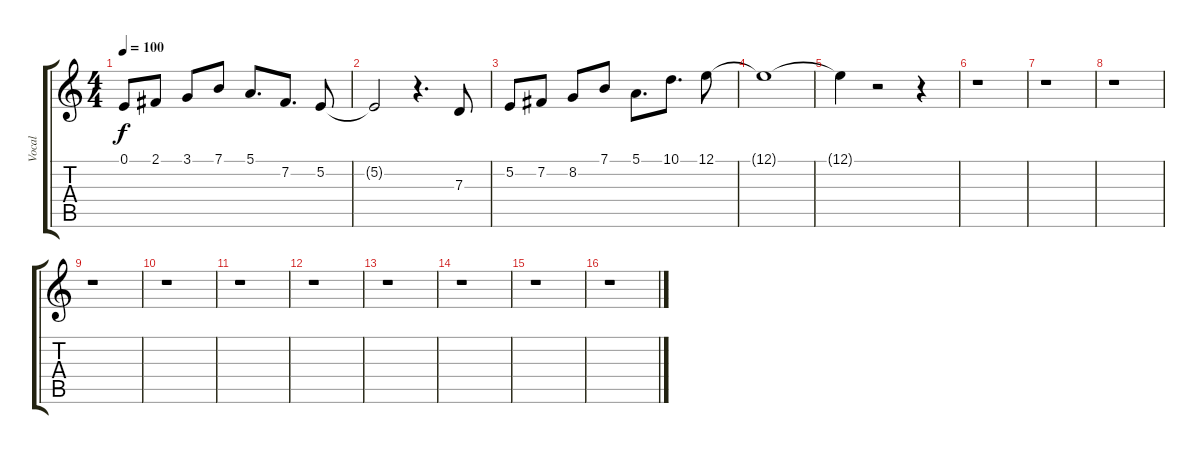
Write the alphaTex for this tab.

\track ("Vocal" "Vocal") {instrument acousticgrandpiano}
\staff {score tabs}
\tuning (E4 B3 G3 D3 A2 E2) {hide}
\ts (4 4)
\tempo 100
\clef g2
\ks c
0.1.8{dy f} 2.1.8 3.1.8 7.1.8 5.1.8{d} 7.2.8{d} 5.2.8 |
5.2{t}.2 r.4{d} 7.3.8 |
5.2.8 7.2.8 8.2.8 7.1.8 5.1.8{d} 10.1.8{d} 12.1.8 |
12.1{t}.1 |
12.1{t}.4 r.2 r.4 |
r.1 |
r.1 |
r.1 |
r.1 |
r.1 |
r.1 |
r.1 |
r.1 |
r.1 |
r.1 |
r.1
